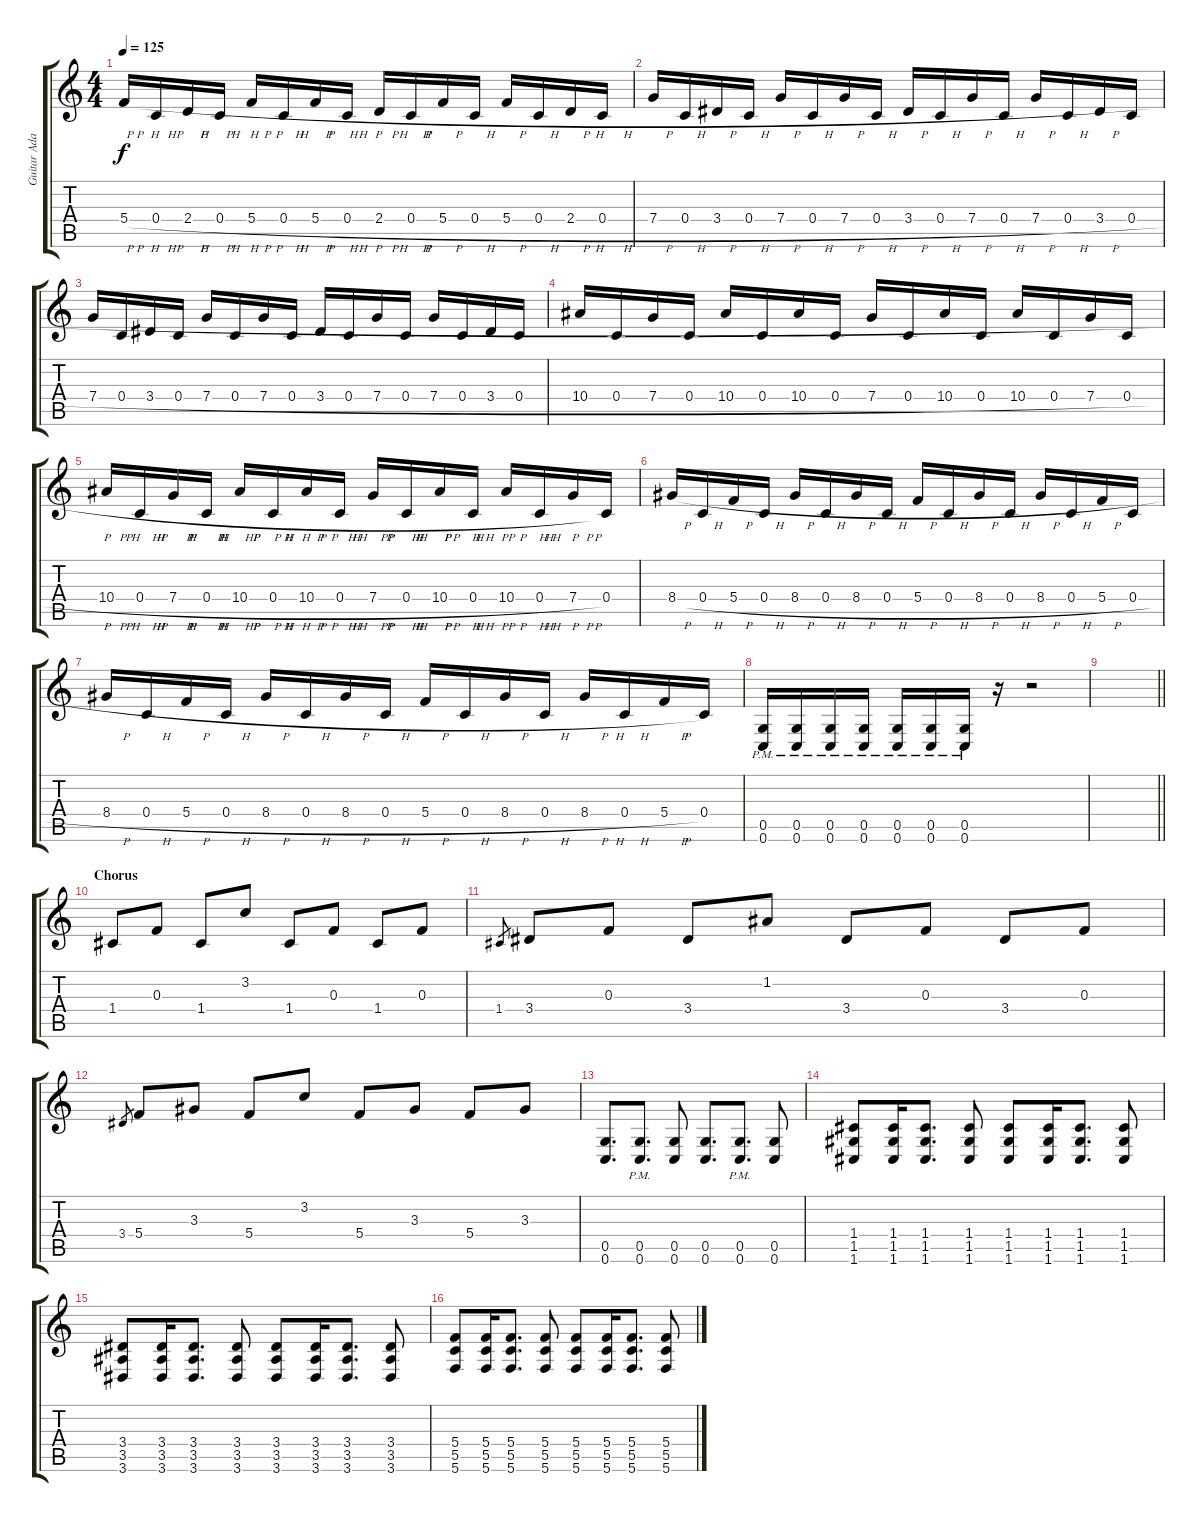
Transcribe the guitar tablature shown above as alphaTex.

\track ("Guitar Adam" "Guitar Ada") {instrument distortionguitar}
\staff {score tabs}
\tuning (D4 A3 F3 C3 G2 C2) {hide}
\ts (4 4)
\tempo 125
\clef g2
\ks c
5.4{h}.16{dy f} 0.4{h}.16 2.4{h}.16 0.4{h}.16 5.4{h}.16 0.4{h}.16 5.4{h}.16 0.4{h}.16 2.4{h}.16 0.4{h}.16 5.4{h}.16 0.4{h}.16 5.4{h}.16 0.4{h}.16 2.4{h}.16 0.4{h}.16 |
7.4{h}.16 0.4{h}.16 3.4{h}.16 0.4{h}.16 7.4{h}.16 0.4{h}.16 7.4{h}.16 0.4{h}.16 3.4{h}.16 0.4{h}.16 7.4{h}.16 0.4{h}.16 7.4{h}.16 0.4{h}.16 3.4{h}.16 0.4{h}.16 |
7.4{h}.16 0.4{h}.16 3.4{h}.16 0.4{h}.16 7.4{h}.16 0.4{h}.16 7.4{h}.16 0.4{h}.16 3.4{h}.16 0.4{h}.16 7.4{h}.16 0.4{h}.16 7.4{h}.16 0.4{h}.16 3.4{h}.16 0.4{h}.16 |
10.4{h}.16 0.4{h}.16 7.4{h}.16 0.4{h}.16 10.4{h}.16 0.4{h}.16 10.4{h}.16 0.4{h}.16 7.4{h}.16 0.4{h}.16 10.4{h}.16 0.4{h}.16 10.4{h}.16 0.4{h}.16 7.4{h}.16 0.4{h}.16 |
10.4{h}.16 0.4{h}.16 7.4{h}.16 0.4{h}.16 10.4{h}.16 0.4{h}.16 10.4{h}.16 0.4{h}.16 7.4{h}.16 0.4{h}.16 10.4{h}.16 0.4{h}.16 10.4{h}.16 0.4{h}.16 7.4{h}.16 0.4.16 |
8.4{h}.16 0.4{h}.16 5.4{h}.16 0.4{h}.16 8.4{h}.16 0.4{h}.16 8.4{h}.16 0.4{h}.16 5.4{h}.16 0.4{h}.16 8.4{h}.16 0.4{h}.16 8.4{h}.16 0.4{h}.16 5.4{h}.16 0.4{h}.16 |
8.4{h}.16 0.4{h}.16 5.4{h}.16 0.4{h}.16 8.4{h}.16 0.4{h}.16 8.4{h}.16 0.4{h}.16 5.4{h}.16 0.4{h}.16 8.4{h}.16 0.4{h}.16 8.4{h}.16 0.4{h}.16 5.4{h}.16 0.4.16 |
(0.5{pm} 0.6{pm}).16 (0.5{pm} 0.6{pm}).16 (0.5{pm} 0.6{pm}).16 (0.5{pm} 0.6{pm}).16 (0.5{pm} 0.6{pm}).16 (0.5{pm} 0.6{pm}).16 (0.5{pm} 0.6{pm}).16 r.16 r.2 |
\barLineRight lightlight
|
\section ("" "Chorus")
1.4.8{instrument acousticguitarsteel} 0.3.8 1.4.8 3.2.8 1.4.8 0.3.8 1.4.8 0.3.8 |
1.4.8{gr} 3.4.8 0.3.8 3.4.8 1.2.8 3.4.8 0.3.8 3.4.8 0.3.8 |
3.4.8{gr} 5.4.8 3.3.8 5.4.8 3.2.8 5.4.8 3.3.8 5.4.8 3.3.8 |
(0.5 0.6).8{d instrument distortionguitar} (0.5{pm} 0.6{pm}).8{d} (0.5 0.6).8 (0.5 0.6).8{d} (0.5{pm} 0.6{pm}).8{d} (0.5 0.6).8 |
(1.4 1.5 1.6).8 (1.4 1.5 1.6).16 (1.4 1.5 1.6).8{d} (1.4 1.5 1.6).8 (1.4 1.5 1.6).8 (1.4 1.5 1.6).16 (1.4 1.5 1.6).8{d} (1.4 1.5 1.6).8 |
(3.4 3.5 3.6).8 (3.4 3.5 3.6).16 (3.4 3.5 3.6).8{d} (3.4 3.5 3.6).8 (3.4 3.5 3.6).8 (3.4 3.5 3.6).16 (3.4 3.5 3.6).8{d} (3.4 3.5 3.6).8 |
(5.4 5.5 5.6).8 (5.4 5.5 5.6).16 (5.4 5.5 5.6).8{d} (5.4 5.5 5.6).8 (5.4 5.5 5.6).8 (5.4 5.5 5.6).16 (5.4 5.5 5.6).8{d} (5.4 5.5 5.6).8
